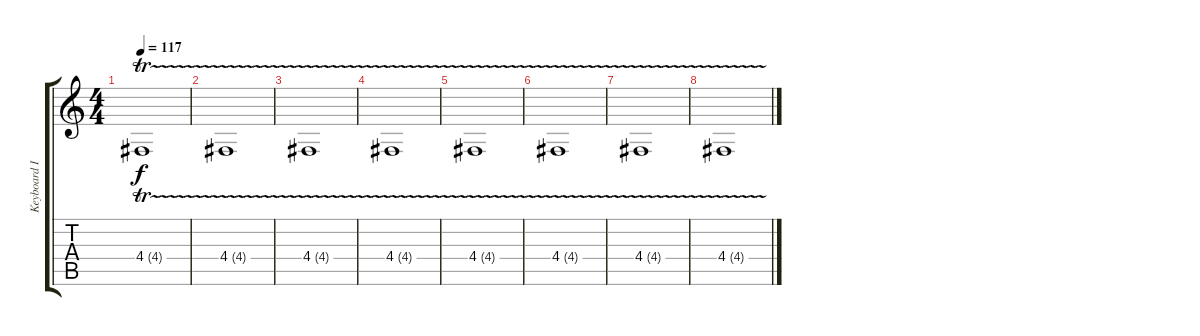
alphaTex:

\track ("Keyboard I" "Keyboard I") {instrument guitarfretnoise}
\staff {score tabs}
\tuning (E4 B3 G3 D3 A2 E2) {hide}
\ts (4 4)
\tempo 117
\clef g2
\ks c
4.4{tr (4 16)}.1{dy f instrument guitarfretnoise} |
4.4{tr (4 16)}.1 |
4.4{tr (4 16)}.1 |
4.4{tr (4 16)}.1 |
4.4{tr (4 16)}.1 |
4.4{tr (4 16)}.1 |
4.4{tr (4 16)}.1 |
4.4{tr (4 16)}.1
